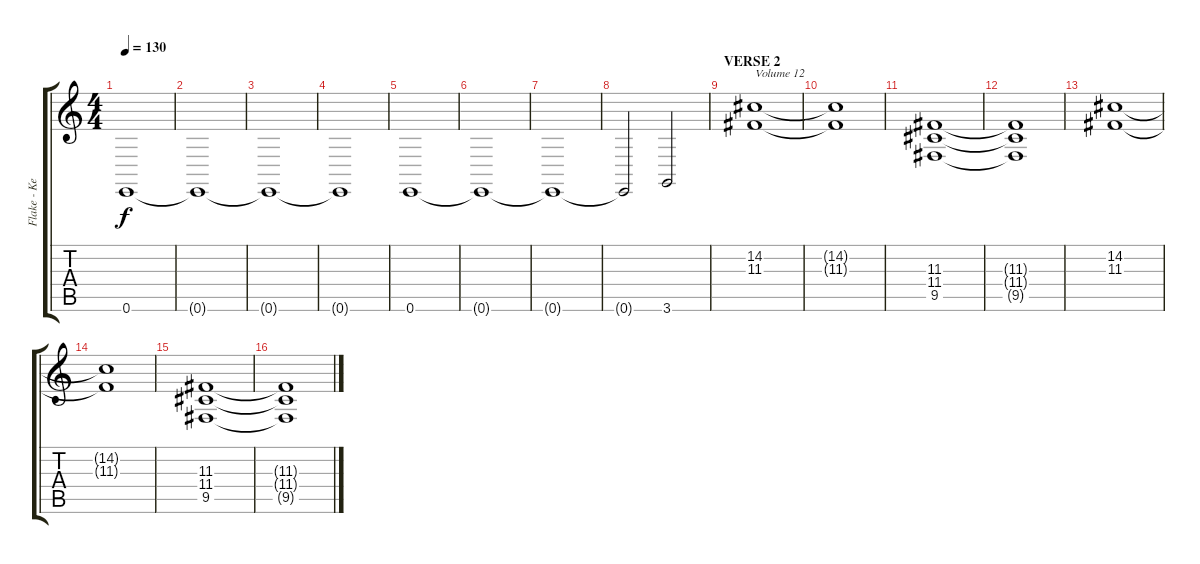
\track ("Flake - Keys" "Flake - Ke") {instrument stringensemble1}
\staff {score tabs}
\tuning (E4 B3 G3 D3 A2 E2) {hide}
\ts (4 4)
\tempo 130
\clef g2
\ks c
0.6.1{dy f} |
0.6{t}.1 |
0.6{t}.1 |
0.6{t}.1 |
0.6.1 |
0.6{t}.1 |
0.6{t}.1 |
0.6{t}.2 3.6.2 |
\section ("" "VERSE 2")
(14.2 11.3).1{txt "Volume 12" volume 12} |
(14.2{t} 11.3{t}).1 |
(11.3 11.4 9.5).1 |
(11.3{t} 11.4{t} 9.5{t}).1 |
(14.2 11.3).1 |
(14.2{t} 11.3{t}).1 |
(11.3 11.4 9.5).1 |
(11.3{t} 11.4{t} 9.5{t}).1
